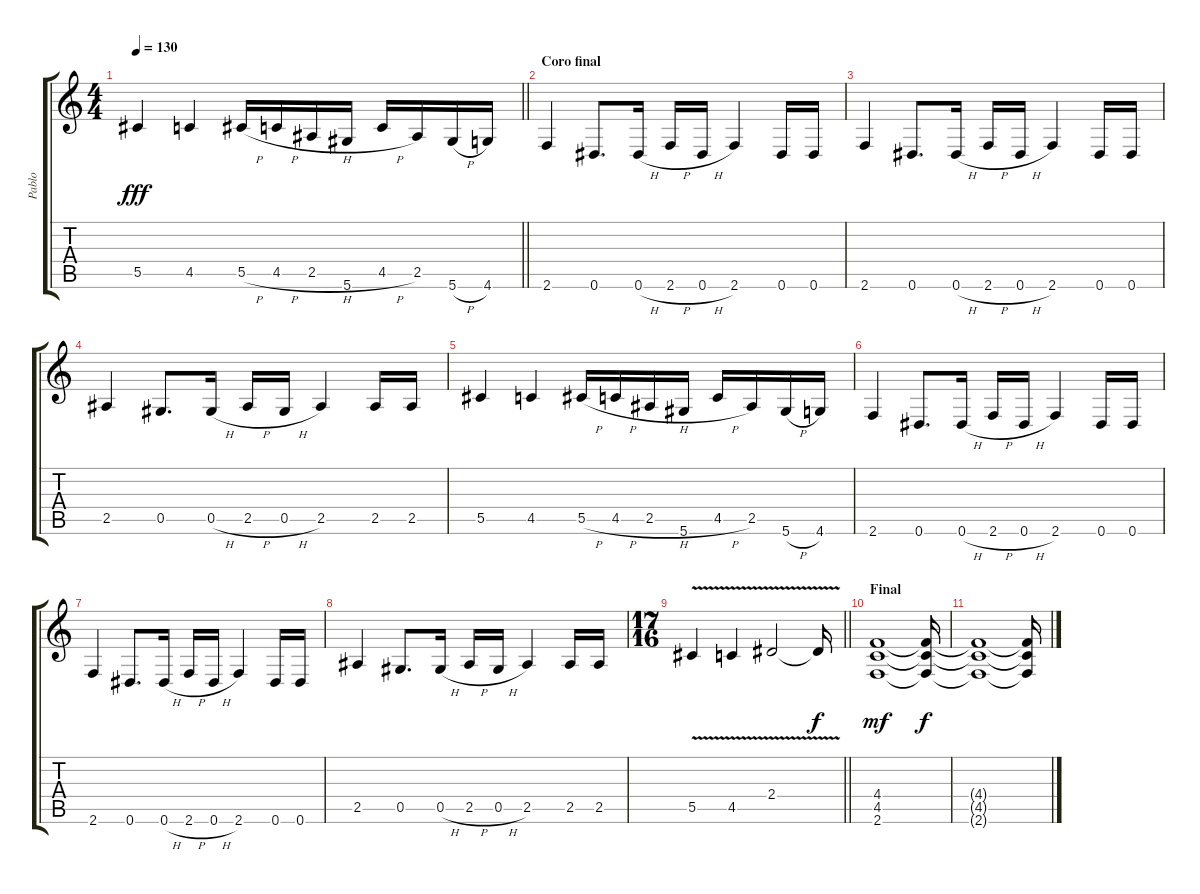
\track ("Pablo" "Pablo") {instrument distortionguitar}
\staff {score tabs}
\tuning (Eb4 Bb3 Gb3 Db3 Ab2 Eb2) {hide}
\ts (4 4)
\tempo 130
\clef g2
\barLineRight lightlight
\ks c
5.5.4{dy fff} 4.5.4 5.5{h}.16 4.5{h}.16 2.5{h}.16 5.6.16 4.5{h}.16 2.5.16 5.6{h}.16 4.6.16 |
\section ("" "Coro final")
2.6.4 0.6.8{d} 0.6{h}.16 2.6{h}.16 0.6{h}.16 2.6.4 0.6.16 0.6.16 |
2.6.4 0.6.8{d} 0.6{h}.16 2.6{h}.16 0.6{h}.16 2.6.4 0.6.16 0.6.16 |
2.5.4 0.5.8{d} 0.5{h}.16 2.5{h}.16 0.5{h}.16 2.5.4 2.5.16 2.5.16 |
5.5.4 4.5.4 5.5{h}.16 4.5{h}.16 2.5{h}.16 5.6.16 4.5{h}.16 2.5.16 5.6{h}.16 4.6.16 |
2.6.4 0.6.8{d} 0.6{h}.16 2.6{h}.16 0.6{h}.16 2.6.4 0.6.16 0.6.16 |
2.6.4 0.6.8{d} 0.6{h}.16 2.6{h}.16 0.6{h}.16 2.6.4 0.6.16 0.6.16 |
2.5.4 0.5.8{d} 0.5{h}.16 2.5{h}.16 0.5{h}.16 2.5.4 2.5.16 2.5.16 |
\ts (17 16)
\barLineRight lightlight
5.5{v}.4 4.5{v}.4 2.4{v}.2 2.4{t}.16{dy f} |
\section ("" "Final")
(4.4 4.5 2.6).1{dy mf volume 3} (4.4{t} 4.5{t} 2.6{t}).16{dy f} |
(4.4{t} 4.5{t} 2.6{t}).1 (4.4{t} 4.5{t} 2.6{t}).16
